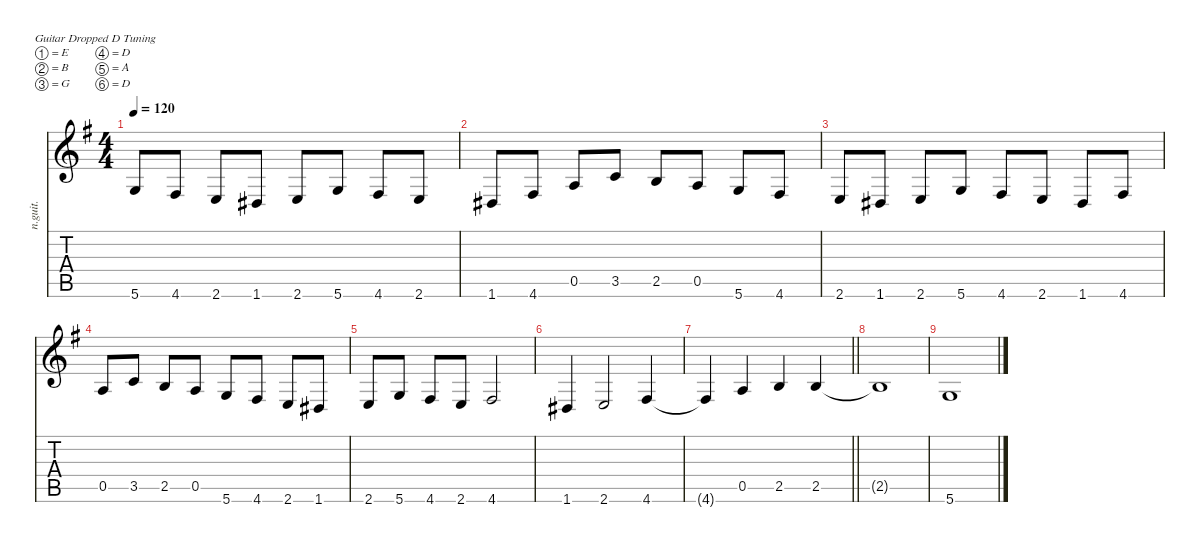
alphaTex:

\defaultSystemsLayout 4
\hideDynamics
\bracketExtendMode nobrackets
\track ("Guitar 3" "n.guit.") {instrument acousticguitarnylon}
\staff {score tabs}
\tuning (E4 B3 G3 D3 A2 D2)
\ts (4 4)
\tempo 120
\clef g2
\ks eminor
5.6{acc forcenatural}.8{dy f beam Up} 4.6{acc #}.8{beam Up} 2.6{acc forcenatural}.8{beam Up} 1.6{acc #}.8{beam Up} 2.6{acc forcenatural}.8{beam Up} 5.6{acc forcenatural}.8{beam Up} 4.6{acc #}.8{beam Up} 2.6{acc forcenatural}.8{beam Up} |
1.6{acc #}.8{beam Up} 4.6{acc #}.8{beam Up} 0.5{acc forcenatural}.8{beam Up} 3.5{acc forcenatural}.8{beam Up} 2.5{acc forcenatural}.8{beam Up} 0.5{acc forcenatural}.8{beam Up} 5.6{acc forcenatural}.8{beam Up} 4.6{acc #}.8{beam Up} |
2.6{acc forcenatural}.8{beam Up} 1.6{acc #}.8{beam Up} 2.6{acc forcenatural}.8{beam Up} 5.6{acc forcenatural}.8{beam Up} 4.6{acc #}.8{beam Up} 2.6{acc forcenatural}.8{beam Up} 1.6{acc #}.8{beam Up} 4.6{acc #}.8{beam Up} |
0.5{acc forcenatural}.8{beam Up} 3.5{acc forcenatural}.8{beam Up} 2.5{acc forcenatural}.8{beam Up} 0.5{acc forcenatural}.8{beam Up} 5.6{acc forcenatural}.8{beam Up} 4.6{acc #}.8{beam Up} 2.6{acc forcenatural}.8{beam Up} 1.6{acc #}.8{beam Up} |
2.6{acc forcenatural}.8{beam Up} 5.6{acc forcenatural}.8{beam Up} 4.6{acc #}.8{beam Up} 2.6{acc forcenatural}.8{beam Up} 4.6{acc #}.2{beam Up} |
1.6{acc #}.4{beam Up} 2.6{acc forcenatural}.2{beam Up} 4.6{acc #}.4{beam Up} |
\barLineRight lightlight
4.6{t acc #}.4{beam Up} 0.5{acc forcenatural}.4{beam Up} 2.5{acc forcenatural}.4{beam Up} 2.5{acc forcenatural}.4{beam Up} |
2.5{t acc forcenatural}.1{beam Up} |
5.6{acc forcenatural}.1{beam Up}
